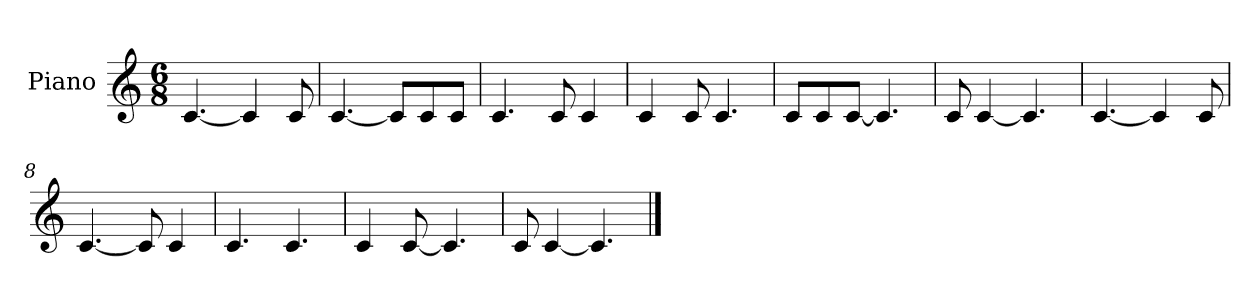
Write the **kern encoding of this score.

**kern
*part1
*staff1
*I"Piano
*I'Pno.
*clefG2
*k[]
*M6/8
*MM90
=1
[4.c/
4c/]
8c/
=2
[4.c/
8c/L]
8c/
8c/J
=3
4.c/
8c/
4c/
=4
4c/
8c/
4.c/
=5
8c/L
8c/
[8c/J
4.c/]
=6
8c/
[4c/
4.c/]
=7
[4.c/
4c/]
8c/
=8
[4.c/
8c/]
4c/
=9
4.c/
4.c/
=10
4c/
[8c/
4.c/]
=11
8c/
[4c/
4.c/]
==
*-
